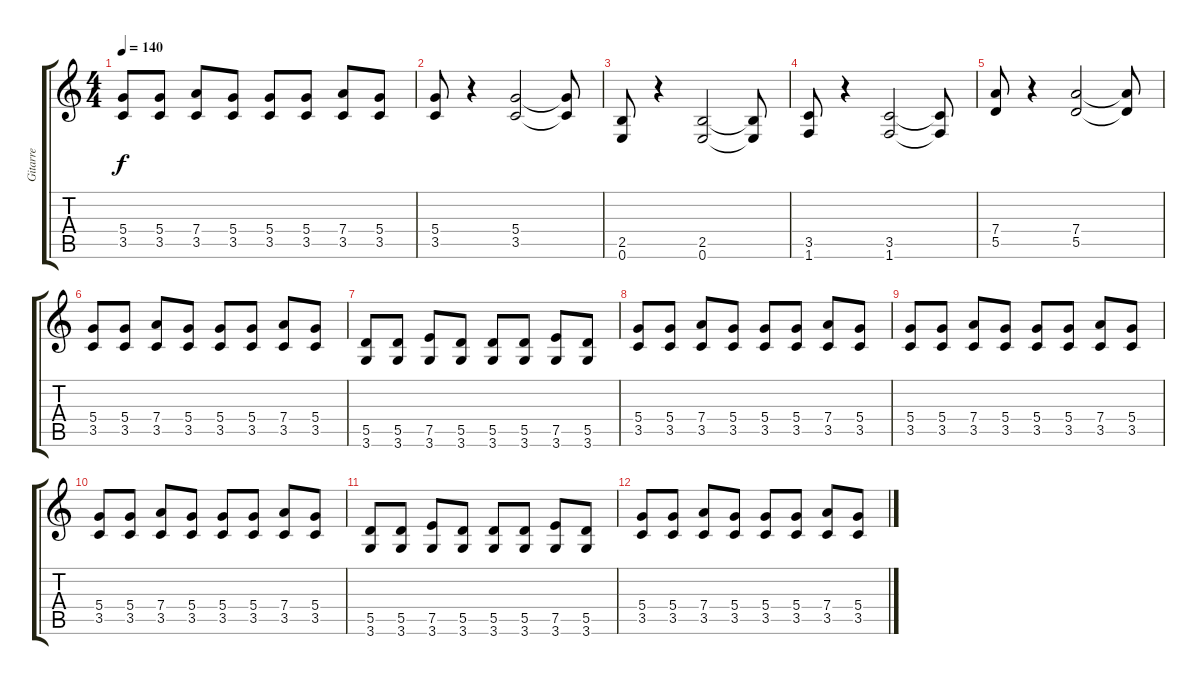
\track ("Gitarre" "Gitarre") {instrument overdrivenguitar}
\staff {score tabs}
\tuning (E4 B3 G3 D3 A2 E2) {hide}
\ts (4 4)
\tempo 140
\clef g2
\ks c
(5.4 3.5).8{dy f} (5.4 3.5).8 (7.4 3.5).8 (5.4 3.5).8 (5.4 3.5).8 (5.4 3.5).8 (7.4 3.5).8 (5.4 3.5).8 |
(5.4 3.5).8 r.4 (5.4 3.5).2 (5.4{t} 3.5{t}).8 |
(2.5 0.6).8 r.4 (2.5 0.6).2 (2.5{t} 0.6{t}).8 |
(3.5 1.6).8 r.4 (3.5 1.6).2 (3.5{t} 1.6{t}).8 |
(7.4 5.5).8 r.4 (7.4 5.5).2 (7.4{t} 5.5{t}).8 |
(5.4 3.5).8 (5.4 3.5).8 (7.4 3.5).8 (5.4 3.5).8 (5.4 3.5).8 (5.4 3.5).8 (7.4 3.5).8 (5.4 3.5).8 |
(5.5 3.6).8 (5.5 3.6).8 (7.5 3.6).8 (5.5 3.6).8 (5.5 3.6).8 (5.5 3.6).8 (7.5 3.6).8 (5.5 3.6).8 |
(5.4 3.5).8 (5.4 3.5).8 (7.4 3.5).8 (5.4 3.5).8 (5.4 3.5).8 (5.4 3.5).8 (7.4 3.5).8 (5.4 3.5).8 |
(5.4 3.5).8 (5.4 3.5).8 (7.4 3.5).8 (5.4 3.5).8 (5.4 3.5).8 (5.4 3.5).8 (7.4 3.5).8 (5.4 3.5).8 |
(5.4 3.5).8 (5.4 3.5).8 (7.4 3.5).8 (5.4 3.5).8 (5.4 3.5).8 (5.4 3.5).8 (7.4 3.5).8 (5.4 3.5).8 |
(5.5 3.6).8 (5.5 3.6).8 (7.5 3.6).8 (5.5 3.6).8 (5.5 3.6).8 (5.5 3.6).8 (7.5 3.6).8 (5.5 3.6).8 |
(5.4 3.5).8 (5.4 3.5).8 (7.4 3.5).8 (5.4 3.5).8 (5.4 3.5).8 (5.4 3.5).8 (7.4 3.5).8 (5.4 3.5).8
